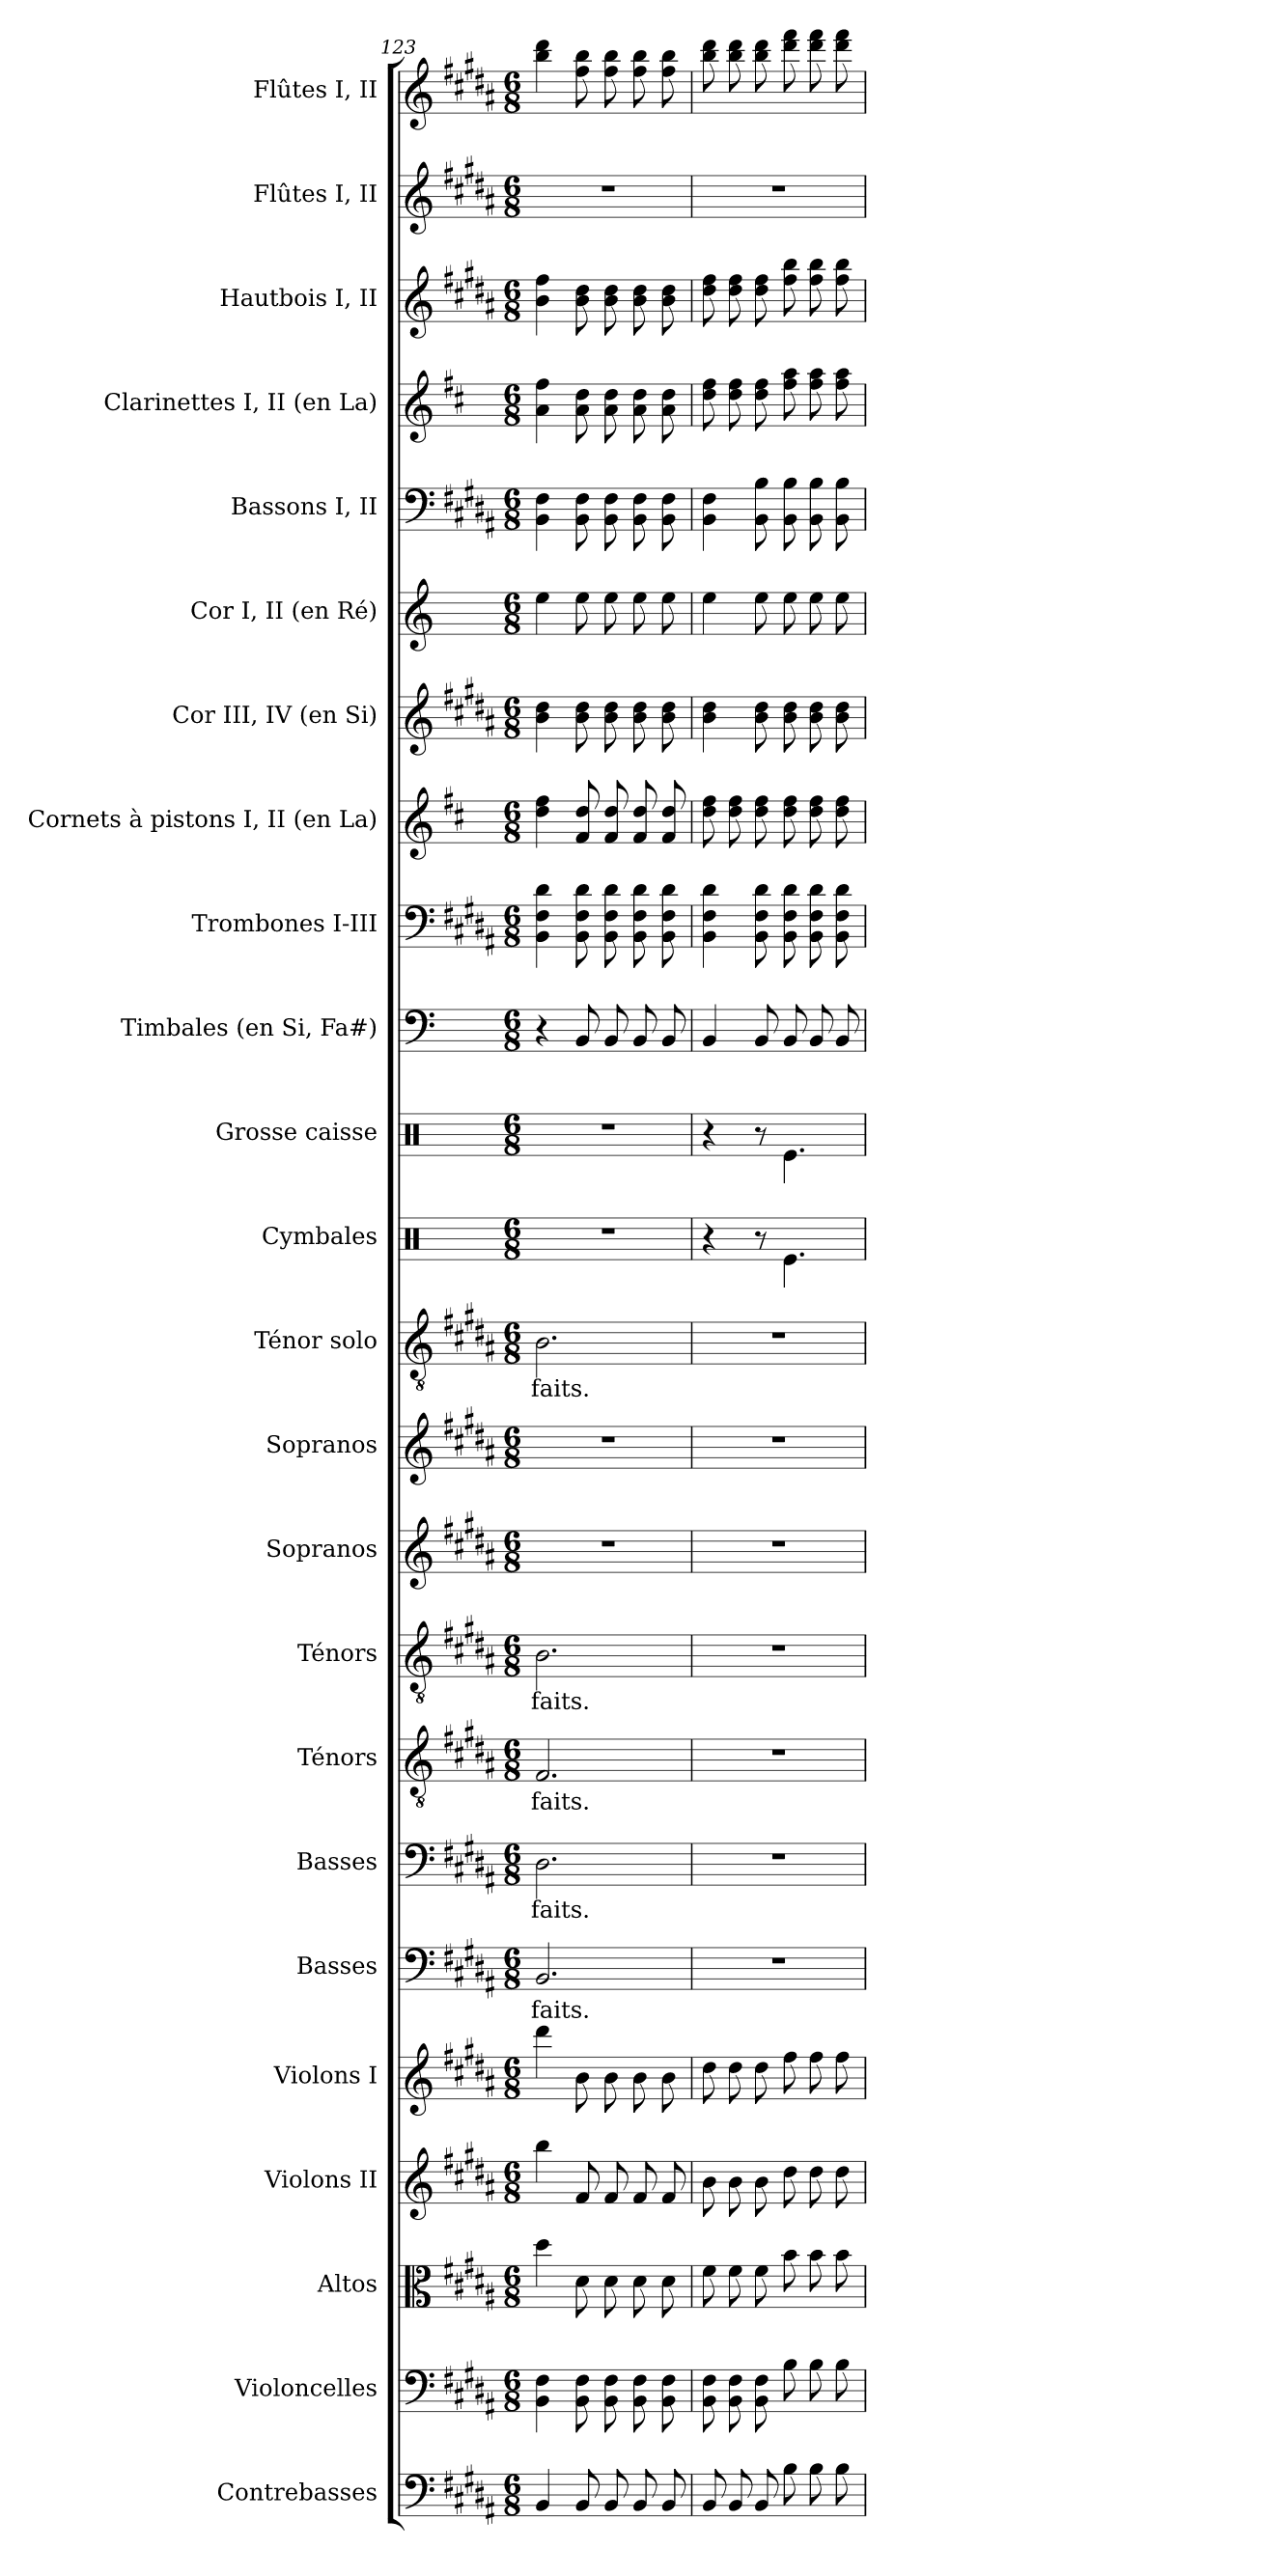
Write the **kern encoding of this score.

**kern	**kern	**kern	**kern	**kern	**kern	**text	**kern	**text	**kern	**text	**kern	**text	**kern	**kern	**kern	**text	**kern	**kern	**kern	**kern	**kern	**kern	**kern	**kern	**kern	**kern	**kern	**kern
*part24	*part23	*part22	*part21	*part20	*part19	*part19	*part18	*part18	*part17	*part17	*part16	*part16	*part15	*part14	*part13	*part13	*part12	*part11	*part10	*part9	*part8	*part7	*part6	*part5	*part4	*part3	*part2	*part1
*staff24	*staff23	*staff22	*staff21	*staff20	*staff19	*staff19	*staff18	*staff18	*staff17	*staff17	*staff16	*staff16	*staff15	*staff14	*staff13	*staff13	*staff12	*staff11	*staff10	*staff9	*staff8	*staff7	*staff6	*staff5	*staff4	*staff3	*staff2	*staff1
*I"Contrebasses	*I"Violoncelles	*I"Altos	*I"Violons II	*I"Violons I	*I"Basses	*	*I"Basses	*	*I"Ténors	*	*I"Ténors	*	*I"Sopranos	*I"Sopranos	*I"Ténor solo	*	*I"Cymbales	*I"Grosse caisse	*I"Timbales (en Si, Fa#)	*I"Trombones I-III	*I"Cornets à pistons I, II (en La)	*I"Cor III, IV (en Si)	*I"Cor I, II (en Ré)	*I"Bassons I, II	*I"Clarinettes I, II (en La)	*I"Hautbois I, II	*I"Flûtes I, II	*I"Flûtes I, II
*I'Cb.	*I'Vlles	*I'Altos	*I'Vns II	*I'Vns I	*I'Basses	*	*I'Basses	*	*I'Tén.	*	*I'Tén.	*	*I'Sopr.	*I'Sopr.	*I'Tén. solo	*	*I'Cym.	*I'G. c.	*I'Timb.	*I'Trb.	*I'C.à p. (La)	*I'Cor (Si)	*I'Cor (Ré)	*I'Bns	*I'Cl. (La)	*I'Hb.	*I'Fl.	*I'Fl.
*clefF4	*clefF4	*clefC3	*clefG2	*clefG2	*clefF4	*	*clefF4	*	*clefGv2	*	*clefGv2	*	*clefG2	*clefG2	*clefGv2	*	*clefX	*clefX	*clefF4	*clefF4	*clefG2	*clefG2	*clefG2	*clefF4	*clefG2	*clefG2	*clefG2	*clefG2
*ITrd7c12	*	*	*	*	*	*	*	*	*ITrd7c12	*	*ITrd7c12	*	*	*	*ITrd7c12	*	*	*	*	*	*ITrd2c3	*ITrd8c13	*ITrd6c10	*	*ITrd2c3	*	*	*
*k[f#c#g#d#a#]	*k[f#c#g#d#a#]	*k[f#c#g#d#a#]	*k[f#c#g#d#a#]	*k[f#c#g#d#a#]	*k[f#c#g#d#a#]	*	*k[f#c#g#d#a#]	*	*k[f#c#g#d#a#]	*	*k[f#c#g#d#a#]	*	*k[f#c#g#d#a#]	*k[f#c#g#d#a#]	*k[f#c#g#d#a#]	*	*k[]	*k[]	*k[]	*k[f#c#g#d#a#]	*k[f#c#g#d#a#]	*k[f#c#g#d#a#]	*k[f#c#]	*k[f#c#g#d#a#]	*k[f#c#g#d#a#]	*k[f#c#g#d#a#]	*k[f#c#g#d#a#]	*k[f#c#g#d#a#]
*B:	*B:	*B:	*B:	*B:	*B:	*	*B:	*	*B:	*	*B:	*	*B:	*B:	*B:	*	*C:	*C:	*C:	*B:	*B:	*B:	*D:	*B:	*B:	*B:	*B:	*B:
*M6/8	*M6/8	*M6/8	*M6/8	*M6/8	*M6/8	*	*M6/8	*	*M6/8	*	*M6/8	*	*M6/8	*M6/8	*M6/8	*	*M6/8	*M6/8	*M6/8	*M6/8	*M6/8	*M6/8	*M6/8	*M6/8	*M6/8	*M6/8	*M6/8	*M6/8
=123	=123	=123	=123	=123	=123	=123	=123	=123	=123	=123	=123	=123	=123	=123	=123	=123	=123	=123	=123	=123	=123	=123	=123	=123	=123	=123	=123	=123
!	!	!	!	!	!	!LO:LY:b:color=#000000	!	!	!	!	!	!	!	!	!	!	!	!	!	!	!	!	!	!	!	!	!	!
!	!	!	!	!	!	!	!	!LO:LY:b:color=#000000	!	!	!	!	!	!	!	!	!	!	!	!	!	!	!	!	!	!	!	!
!	!	!	!	!	!	!	!	!	!	!LO:LY:b:color=#000000	!	!	!	!	!	!	!	!	!	!	!	!	!	!	!	!	!	!
!	!	!	!	!	!	!	!	!	!	!	!	!LO:LY:b:color=#000000	!LO:N:vis=1	!LO:N:vis=1	!	!	!	!	!	!	!	!	!	!	!	!	!	!
!	!	!	!	!	!	!	!	!	!	!	!	!	!	!	!	!LO:LY:b:color=#000000	!LO:N:vis=1	!LO:N:vis=1	!	!	!	!	!	!	!	!	!LO:N:vis=1	!
4BBBi/	4BBi\ 4F#i	4dd#i\	4bbi\	4ddd#i\	2.BBi/	-faits.	2.D#i\	-faits.	2.FF#i/	-faits.	2.BBi\	-faits.	2.r	2.r	2.BBi\	-faits.	2.r	2.r	4r	4BBi\ 4F#i 4d#i	4bi\ 4dd#i	4Bi\ 4d#i	4f#i\	4BBi\ 4F#i	4f#i\ 4dd#i	4bi\ 4ff#i	2.r	4bbi\ 4ddd#i
8BBBi/	8BBi\ 8F#i	8d#i\	8f#i/	8bi\	.	.	.	.	.	.	.	.	.	.	.	.	.	.	8BBi/	8BBi\ 8F#i 8d#i	8d#i/ 8bi	8Bi\ 8d#i	8f#i\	8BBi\ 8F#i	8f#i\ 8bi	8bi\ 8dd#i	.	8ff#i\ 8bbi
8BBBi/	8BBi\ 8F#i	8d#i\	8f#i/	8bi\	.	.	.	.	.	.	.	.	.	.	.	.	.	.	8BBi/	8BBi\ 8F#i 8d#i	8d#i/ 8bi	8Bi\ 8d#i	8f#i\	8BBi\ 8F#i	8f#i\ 8bi	8bi\ 8dd#i	.	8ff#i\ 8bbi
8BBBi/	8BBi\ 8F#i	8d#i\	8f#i/	8bi\	.	.	.	.	.	.	.	.	.	.	.	.	.	.	8BBi/	8BBi\ 8F#i 8d#i	8d#i/ 8bi	8Bi\ 8d#i	8f#i\	8BBi\ 8F#i	8f#i\ 8bi	8bi\ 8dd#i	.	8ff#i\ 8bbi
8BBBi/	8BBi\ 8F#i	8d#i\	8f#i/	8bi\	.	.	.	.	.	.	.	.	.	.	.	.	.	.	8BBi/	8BBi\ 8F#i 8d#i	8d#i/ 8bi	8Bi\ 8d#i	8f#i\	8BBi\ 8F#i	8f#i\ 8bi	8bi\ 8dd#i	.	8ff#i\ 8bbi
=124	=124	=124	=124	=124	=124	=124	=124	=124	=124	=124	=124	=124	=124	=124	=124	=124	=124	=124	=124	=124	=124	=124	=124	=124	=124	=124	=124	=124
!	!	!	!	!	!LO:N:vis=1	!	!LO:N:vis=1	!	!LO:N:vis=1	!	!LO:N:vis=1	!	!LO:N:vis=1	!LO:N:vis=1	!LO:N:vis=1	!	!	!	!	!	!	!	!	!	!	!	!LO:N:vis=1	!
8BBBi/	8BBi\ 8F#i	8f#i\	8bi\	8dd#i\	2.r	.	2.r	.	2.r	.	2.r	.	2.r	2.r	2.r	.	4r	4r	4BBi/	4BBi\ 4F#i 4d#i	8bi\ 8dd#i	4Bi\ 4d#i	4f#i\	4BBi\ 4F#i	8bi\ 8dd#i	8dd#i\ 8ff#i	2.r	8bbi\ 8ddd#i
8BBBi/	8BBi\ 8F#i	8f#i\	8bi\	8dd#i\	.	.	.	.	.	.	.	.	.	.	.	.	.	.	.	.	8bi\ 8dd#i	.	.	.	8bi\ 8dd#i	8dd#i\ 8ff#i	.	8bbi\ 8ddd#i
8BBBi/	8BBi\ 8F#i	8f#i\	8bi\	8dd#i\	.	.	.	.	.	.	.	.	.	.	.	.	8r	8r	8BBi/	8BBi\ 8F#i 8d#i	8bi\ 8dd#i	8Bi\ 8d#i	8f#i\	8BBi\ 8Bi	8bi\ 8dd#i	8dd#i\ 8ff#i	.	8bbi\ 8ddd#i
8BBi\	8Bi\	8bi\	8dd#i\	8ff#i\	.	.	.	.	.	.	.	.	.	.	.	.	4.Rei\	4.Rei\	8BBi/	8BBi\ 8F#i 8d#i	8bi\ 8dd#i	8Bi\ 8d#i	8f#i\	8BBi\ 8Bi	8dd#i\ 8ff#i	8ff#i\ 8bbi	.	8ddd#i\ 8fff#i
8BBi\	8Bi\	8bi\	8dd#i\	8ff#i\	.	.	.	.	.	.	.	.	.	.	.	.	.	.	8BBi/	8BBi\ 8F#i 8d#i	8bi\ 8dd#i	8Bi\ 8d#i	8f#i\	8BBi\ 8Bi	8dd#i\ 8ff#i	8ff#i\ 8bbi	.	8ddd#i\ 8fff#i
8BBi\	8Bi\	8bi\	8dd#i\	8ff#i\	.	.	.	.	.	.	.	.	.	.	.	.	.	.	8BBi/	8BBi\ 8F#i 8d#i	8bi\ 8dd#i	8Bi\ 8d#i	8f#i\	8BBi\ 8Bi	8dd#i\ 8ff#i	8ff#i\ 8bbi	.	8ddd#i\ 8fff#i
=	=	=	=	=	=	=	=	=	=	=	=	=	=	=	=	=	=	=	=	=	=	=	=	=	=	=	=	=
*-	*-	*-	*-	*-	*-	*-	*-	*-	*-	*-	*-	*-	*-	*-	*-	*-	*-	*-	*-	*-	*-	*-	*-	*-	*-	*-	*-	*-
